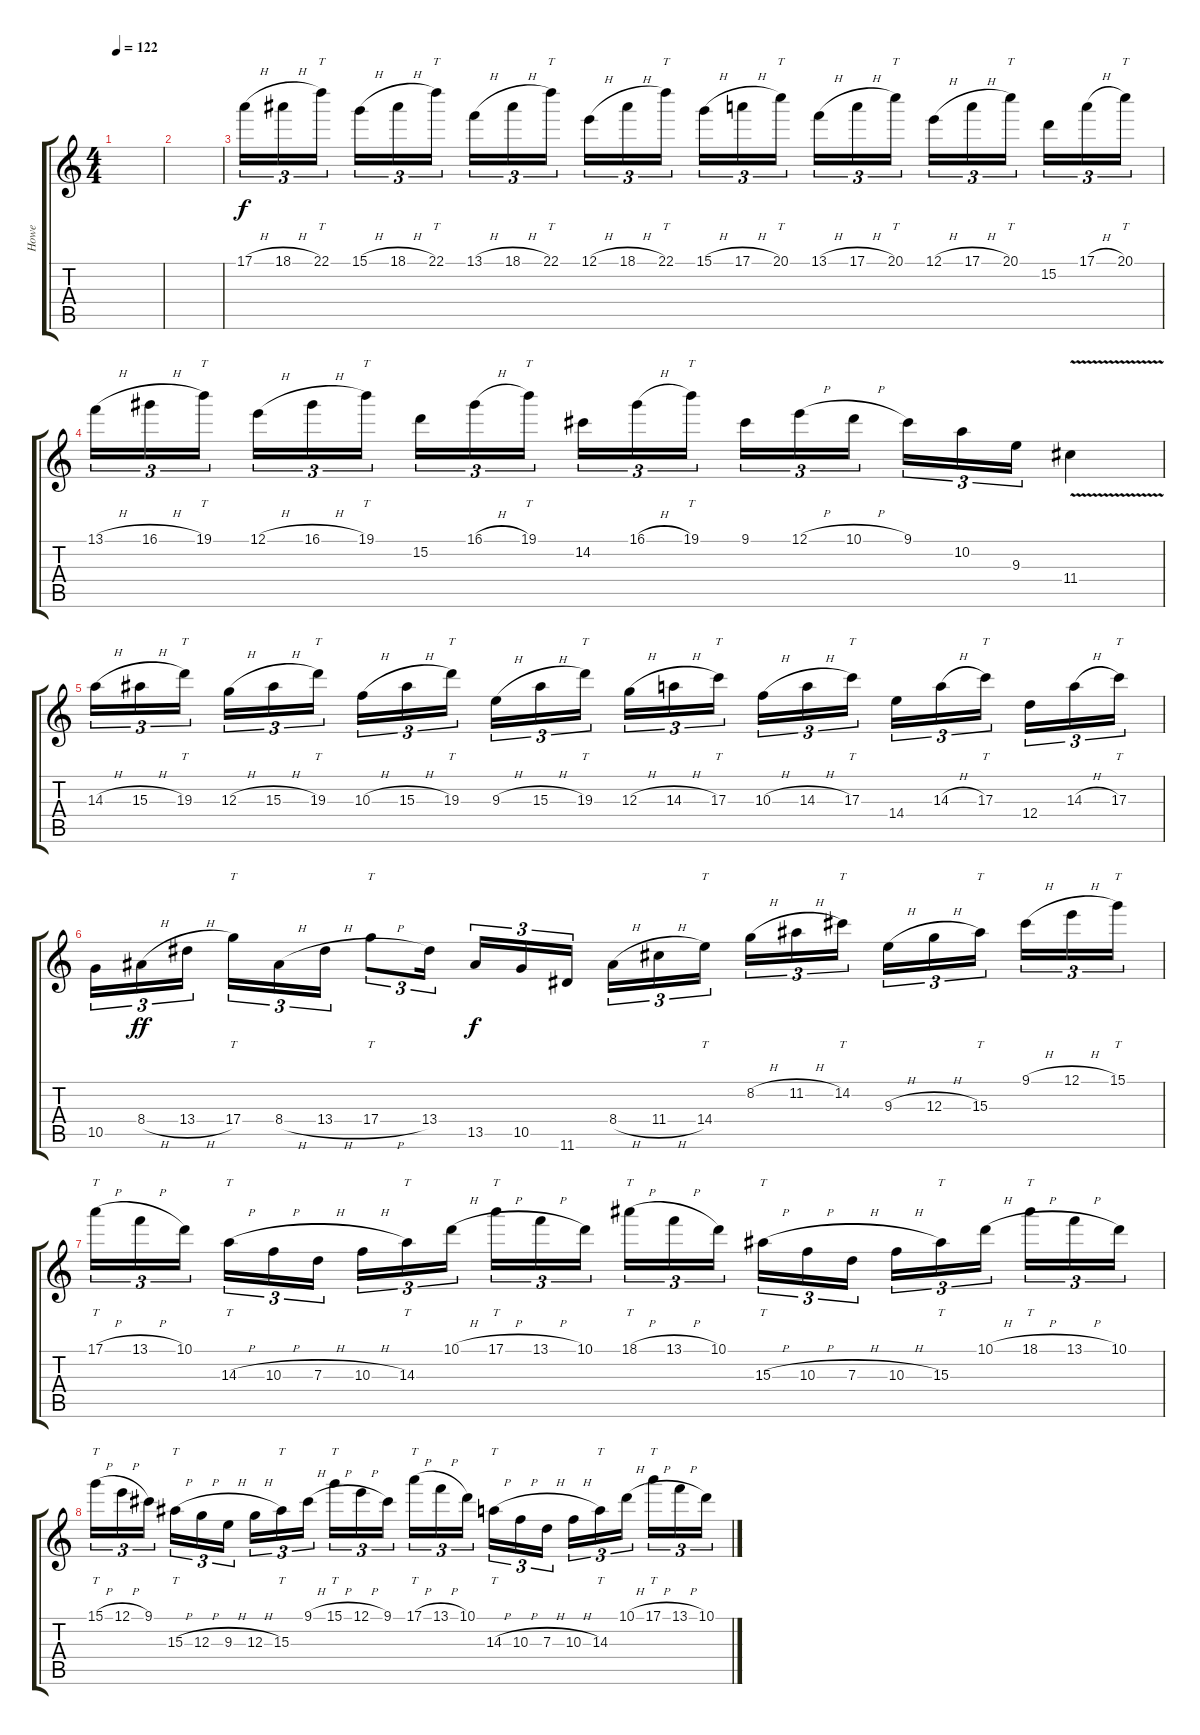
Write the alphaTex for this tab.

\track ("Howe" "Howe") {instrument overdrivenguitar}
\staff {score tabs}
\tuning (E4 B3 G3 D3 A2 E2) {hide}
\ts (4 4)
\tempo 122
\clef g2
\ks c
|
|
17.1{h}.16{tu (3 2)} 18.1{h}.16{tu (3 2)} 22.1.16{tt tu (3 2) beam splitsecondary} 15.1{h}.16{tu (3 2)} 18.1{h}.16{tu (3 2)} 22.1.16{tt tu (3 2)} 13.1{h}.16{tu (3 2)} 18.1{h}.16{tu (3 2)} 22.1.16{tt tu (3 2) beam splitsecondary} 12.1{h}.16{tu (3 2)} 18.1{h}.16{tu (3 2)} 22.1.16{tt tu (3 2)} 15.1{h}.16{tu (3 2)} 17.1{h}.16{tu (3 2)} 20.1.16{tt tu (3 2) beam splitsecondary} 13.1{h}.16{tu (3 2)} 17.1{h}.16{tu (3 2)} 20.1.16{tt tu (3 2)} 12.1{h}.16{tu (3 2)} 17.1{h}.16{tu (3 2)} 20.1.16{tt tu (3 2) beam splitsecondary} 15.2.16{tu (3 2)} 17.1{h}.16{tu (3 2)} 20.1.16{tt tu (3 2)} |
13.1{h}.16{tu (3 2)} 16.1{h}.16{tu (3 2)} 19.1.16{tt tu (3 2) beam splitsecondary} 12.1{h}.16{tu (3 2)} 16.1{h}.16{tu (3 2)} 19.1.16{tt tu (3 2)} 15.2.16{tu (3 2)} 16.1{h}.16{tu (3 2)} 19.1.16{tt tu (3 2) beam splitsecondary} 14.2.16{tu (3 2)} 16.1{h}.16{tu (3 2)} 19.1.16{tt tu (3 2)} 9.1.16{tu (3 2)} 12.1{h}.16{tu (3 2)} 10.1{h}.16{tu (3 2) beam splitsecondary} 9.1.16{tu (3 2)} 10.2.16{tu (3 2)} 9.3.16{tu (3 2)} 11.4{v}.4 |
14.3{h}.16{tu (3 2)} 15.3{h}.16{tu (3 2)} 19.3.16{tt tu (3 2) beam splitsecondary} 12.3{h}.16{tu (3 2)} 15.3{h}.16{tu (3 2)} 19.3.16{tt tu (3 2)} 10.3{h}.16{tu (3 2)} 15.3{h}.16{tu (3 2)} 19.3.16{tt tu (3 2) beam splitsecondary} 9.3{h}.16{tu (3 2)} 15.3{h}.16{tu (3 2)} 19.3.16{tt tu (3 2)} 12.3{h}.16{tu (3 2)} 14.3{h}.16{tu (3 2)} 17.3.16{tt tu (3 2) beam splitsecondary} 10.3{h}.16{tu (3 2)} 14.3{h}.16{tu (3 2)} 17.3.16{tt tu (3 2)} 14.4.16{tu (3 2)} 14.3{h}.16{tu (3 2)} 17.3.16{tt tu (3 2) beam splitsecondary} 12.4.16{tu (3 2)} 14.3{h}.16{tu (3 2)} 17.3.16{tt tu (3 2)} |
10.5.16{tu (3 2)} 8.4{h}.16{tu (3 2) dy ff} 13.4{h}.16{tu (3 2) beam splitsecondary} 17.4.16{tt tu (3 2)} 8.4{h}.16{tu (3 2)} 13.4{h}.16{tu (3 2)} 17.4{h}.8{tt tu (3 2)} 13.4.16{tu (3 2) beam splitsecondary} 13.5.16{tu (3 2) dy f} 10.5.16{tu (3 2)} 11.6.16{tu (3 2)} 8.4{h}.16{tu (3 2)} 11.4{h}.16{tu (3 2)} 14.4.16{tt tu (3 2) beam splitsecondary} 8.2{h}.16{tu (3 2)} 11.2{h}.16{tu (3 2)} 14.2.16{tt tu (3 2)} 9.3{h}.16{tu (3 2)} 12.3{h}.16{tu (3 2)} 15.3.16{tt tu (3 2) beam splitsecondary} 9.1{h}.16{tu (3 2)} 12.1{h}.16{tu (3 2)} 15.1.16{tt tu (3 2)} |
17.1{h}.16{tt tu (3 2)} 13.1{h}.16{tu (3 2)} 10.1.16{tu (3 2) beam splitsecondary} 14.3{h}.16{tt tu (3 2)} 10.3{h}.16{tu (3 2)} 7.3{h}.16{tu (3 2)} 10.3{h}.16{tu (3 2)} 14.3.16{tt tu (3 2)} 10.1{h}.16{tu (3 2) beam splitsecondary} 17.1{h}.16{tt tu (3 2)} 13.1{h}.16{tu (3 2)} 10.1.16{tu (3 2)} 18.1{h}.16{tt tu (3 2)} 13.1{h}.16{tu (3 2)} 10.1.16{tu (3 2) beam splitsecondary} 15.3{h}.16{tt tu (3 2)} 10.3{h}.16{tu (3 2)} 7.3{h}.16{tu (3 2)} 10.3{h}.16{tu (3 2)} 15.3.16{tt tu (3 2)} 10.1{h}.16{tu (3 2) beam splitsecondary} 18.1{h}.16{tt tu (3 2)} 13.1{h}.16{tu (3 2)} 10.1.16{tu (3 2)} |
15.1{h}.16{tt tu (3 2)} 12.1{h}.16{tu (3 2)} 9.1.16{tu (3 2) beam splitsecondary} 15.3{h}.16{tt tu (3 2)} 12.3{h}.16{tu (3 2)} 9.3{h}.16{tu (3 2)} 12.3{h}.16{tu (3 2)} 15.3.16{tt tu (3 2)} 9.1{h}.16{tu (3 2) beam splitsecondary} 15.1{h}.16{tt tu (3 2)} 12.1{h}.16{tu (3 2)} 9.1.16{tu (3 2)} 17.1{h}.16{tt tu (3 2)} 13.1{h}.16{tu (3 2)} 10.1.16{tu (3 2) beam splitsecondary} 14.3{h}.16{tt tu (3 2)} 10.3{h}.16{tu (3 2)} 7.3{h}.16{tu (3 2)} 10.3{h}.16{tu (3 2)} 14.3.16{tt tu (3 2)} 10.1{h}.16{tu (3 2) beam splitsecondary} 17.1{h}.16{tt tu (3 2)} 13.1{h}.16{tu (3 2)} 10.1.16{tu (3 2)}
